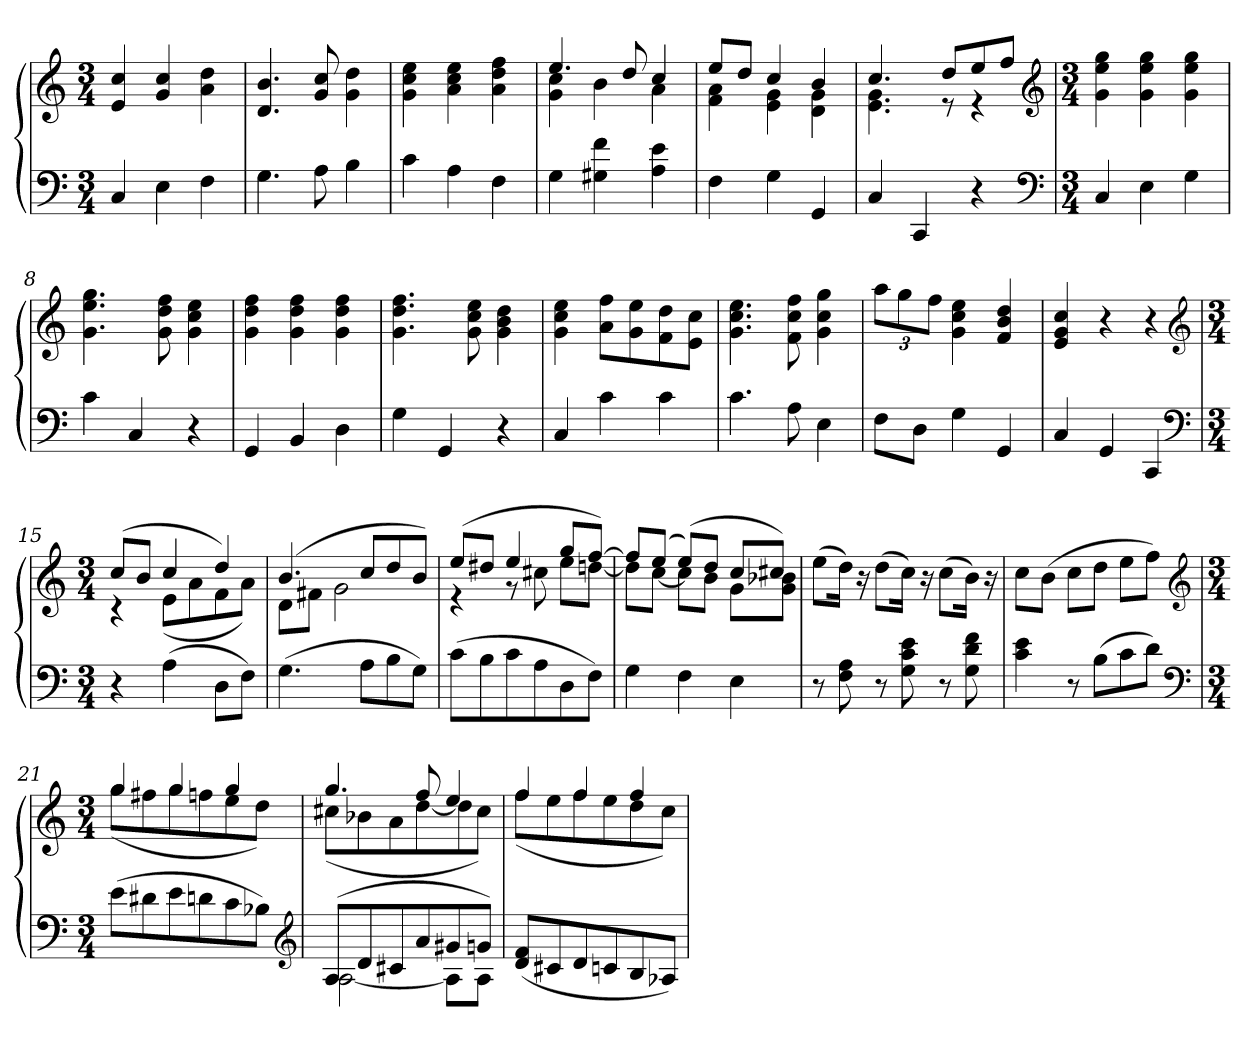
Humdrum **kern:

**kern	**kern
*part1	*part1
*staff2	*staff1
*clefF4	*clefG2
*k[]	*k[]
*C:	*C:
*M3/4	*M3/4
=1	=1
4C	4e 4cc
4E	4g 4cc
4F	4a 4dd
=2	=2
4.G	4.d 4.b
8A	8g 8cc
4B	4g 4dd
=3	=3
4c	4g 4cc 4ee
4A	4a 4cc 4ee
4F	4a 4dd 4ff
=4	=4
*	*^
4G	4.ee	4g 4cc
4G#X 4f	.	4b
.	8dd	.
4A 4e	4cc	4a
=5	=5	=5
4F	8eeL	4f 4a
.	8ddJ	.
4G	4cc	4e 4g
4GG	4b	4d 4g
=6	=6	=6
4C	4.cc	4.e 4.g
4CC	.	.
.	8ddL	8r
4r	8ee	4r
.	8ffJ	.
*	*v	*v
*clefF4	*clefG2
*k[]	*k[]
*C:	*C:
=7	=7
*M3/4	*M3/4
4C	4g 4ee 4gg
4E	4g 4ee 4gg
4G	4g 4ee 4gg
=8	=8
4c	4.g 4.ee 4.gg
4C	.
.	8g 8dd 8ff
4r	4g 4cc 4ee
=9	=9
4GG	4g 4dd 4ff
4BB	4g 4dd 4ff
4D	4g 4dd 4ff
=10	=10
4G	4.g 4.dd 4.ff
4GG	.
.	8g 8cc 8ee
4r	4g 4b 4dd
=11	=11
4C	4g 4cc 4ee
4c	8a 8ffL
.	8g 8ee
4c	8f 8dd
.	8e 8ccJ
=12	=12
4.c	4.g 4.cc 4.ee
8A	8f 8cc 8ff
4E	4g 4cc 4gg
=13	=13
8FL	12aaL
.	12gg
8DJ	.
.	12ffJ
4G	4g 4cc 4ee
4GG	4f 4b 4dd
=14	=14
4C	4e 4g 4cc
4GG	4r
4CC	4r
*clefF4	*clefG2
*k[]	*k[]
*C:	*C:
=15	=15
*M3/4	*M3/4
*	*^
4r	(8ccL	4r
.	8bJ	.
(4A	4cc	(8eL
.	.	8a
8DL	4dd)	8f
8FJ)	.	8aJ)
=16	=16	=16
(4.G	(4.b	8dL
.	.	8f#XJ
.	.	2g
8AL	8ccL	.
8B	8dd	.
8GJ)	8bJ)	.
=17	=17	=17
(8cL	(8eeL	4r
8B	8dd#XJ	.
8c	4ee	8r
8A	.	8cc#X
8D	8ggL	8eeL
8FJ)	[8ffJ)	[8ddnJ
=18	=18	=18
4G	8ffL]	8ddL]
.	(8eeJ	[8ccJ
4F	(8eeL)	8ccL]
.	8ddJ	8bJ
4E	8ccL	8gL
.	8cc#XJ)	8g 8b-XJ
*	*v	*v
=19	=19
8r	(8eeL
8F 8A	16ddJk)
.	16r
8r	(8ddL
8G 8c 8e	16ccJk)
.	16r
8r	(8ccL
8G 8d 8f	16bJk)
.	16r
=20	=20
4c 4e	8ccL
.	(8bJ
8r	8ccL
(8BL	8ddJ
8c	8eeL
8dJ)	8ffJ)
*clefF4	*clefG2
*k[]	*k[]
*C:	*C:
=21	=21
*M3/4	*M3/4
*	*^
(8eL	4gg	(8ggL
8d#X	.	8ff#X
8e	4gg	8gg
8dn	.	8ffn
8c	4gg	8ee
8B-XJ)	.	8ddJ)
*clefG2	*	*
=22	=22	=22
*^	*	*
(8AL	[2A	4.gg	(8cc#XL
8d	.	.	8b-X
8c#X	.	.	8a
8a	.	8ff	[8dd
8g#X	8AL]	4ee	8dd]
8gnJ)	8AJ	.	8cc#J)
*v	*v	*	*
=23	=23	=23
(8d 8fL	4ff	(8ffL
8c#X	.	8ee
8d	4ff	8ff
8cn	.	8ee
8B	4ff	8dd
8A-XJ)	.	8ccJ)
*	*v	*v
=	=
*-	*-
